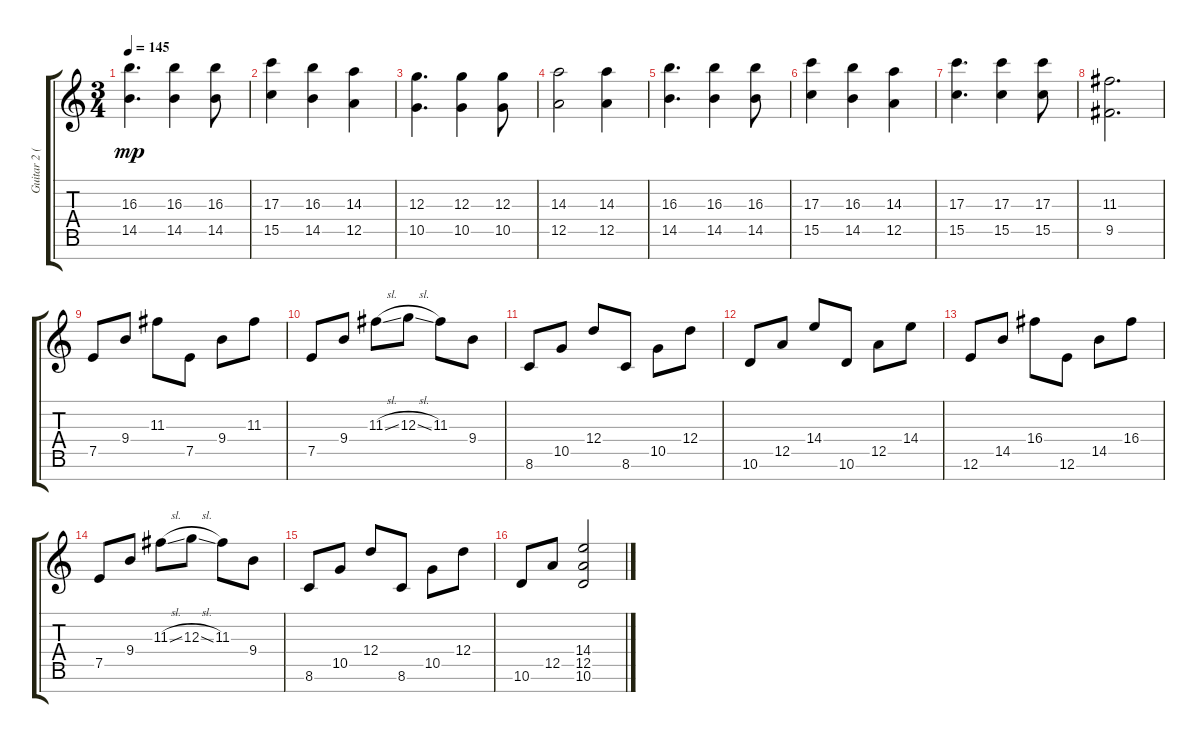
\track ("Guitar 2 (OD)" "Guitar 2 (") {instrument distortionguitar}
\staff {score tabs}
\tuning (E4 B3 G3 D3 A2 E2 B1) {hide}
\ts (3 4)
\tempo 145
\clef g2
\ks c
(16.3 14.5).4{d dy mp} (16.3 14.5).4 (16.3 14.5).8 |
(17.3 15.5).4 (16.3 14.5).4 (14.3 12.5).4 |
(12.3 10.5).4{d} (12.3 10.5).4 (12.3 10.5).8 |
(14.3 12.5).2 (14.3 12.5).4 |
(16.3 14.5).4{d} (16.3 14.5).4 (16.3 14.5).8 |
(17.3 15.5).4 (16.3 14.5).4 (14.3 12.5).4 |
(17.3 15.5).4{d} (17.3 15.5).4 (17.3 15.5).8 |
(11.3 9.5).2{d} |
7.5.8 9.4.8 11.3.8 7.5.8 9.4.8 11.3.8 |
7.5.8 9.4.8 11.3{sl}.8 12.3{sl}.8 11.3.8 9.4.8 |
8.6.8 10.5.8 12.4.8 8.6.8 10.5.8 12.4.8 |
10.6.8 12.5.8 14.4.8 10.6.8 12.5.8 14.4.8 |
12.6.8 14.5.8 16.4.8 12.6.8 14.5.8 16.4.8 |
7.5.8 9.4.8 11.3{sl}.8 12.3{sl}.8 11.3.8 9.4.8 |
8.6.8 10.5.8 12.4.8 8.6.8 10.5.8 12.4.8 |
10.6.8 12.5.8 (14.4 12.5 10.6).2
